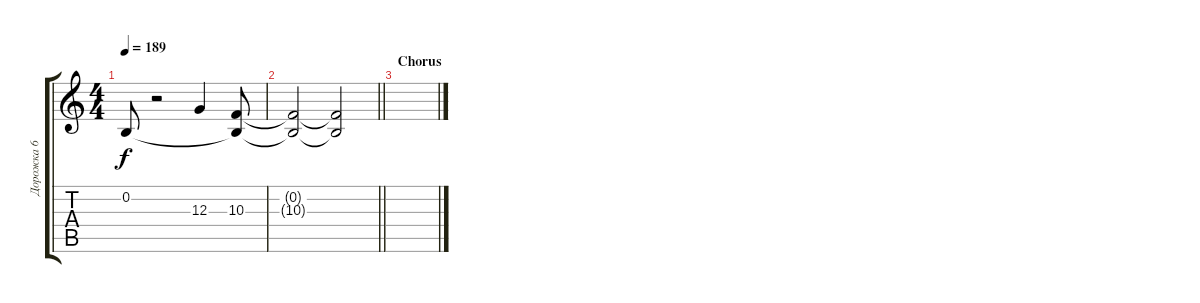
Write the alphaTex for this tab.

\track ("Дорожка 6" "Дорожка 6") {instrument clarinet}
\staff {score tabs}
\tuning (E4 B3 G3 D3 A2 E2) {hide}
\ts (4 4)
\tempo 189
\clef g2
\ks c
0.2.8{dy f} r.2 12.3.4 (0.2{t} 10.3).8 |
\barLineRight lightlight
(0.2{t} 10.3{t}).2 (0.2{t} 10.3{t}).2 |
\section ("" "Chorus")
